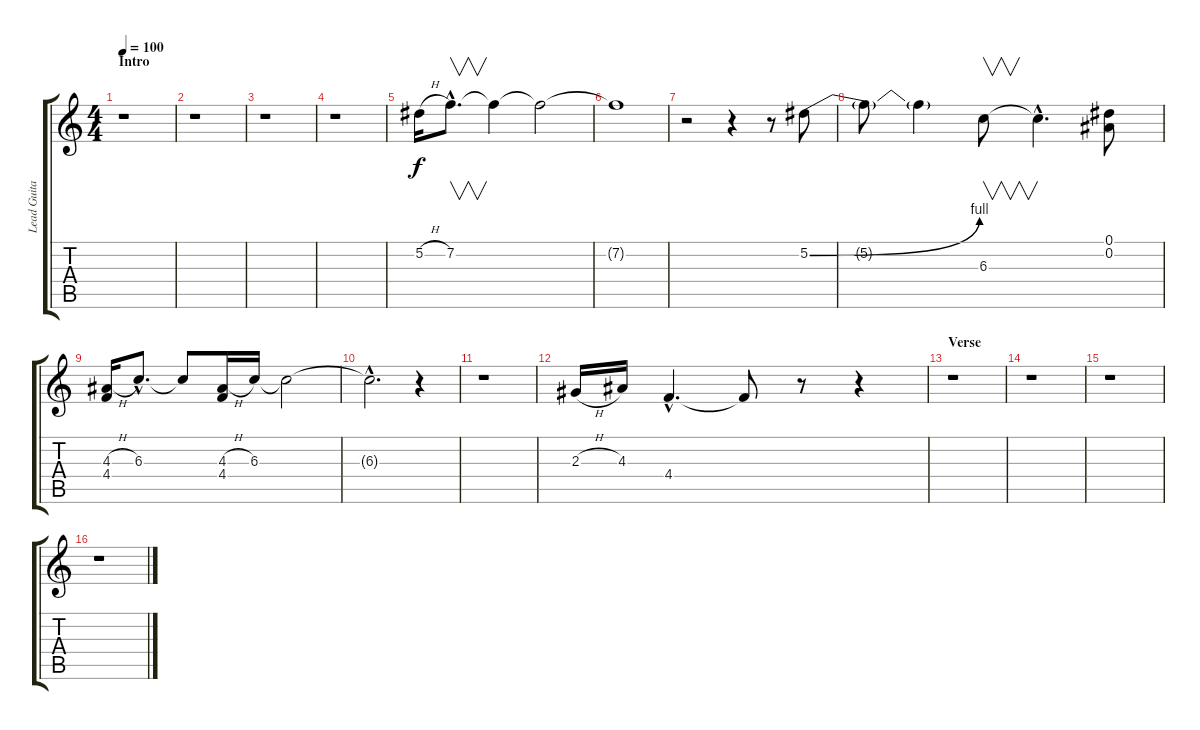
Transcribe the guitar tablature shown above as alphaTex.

\track ("Lead Guitar" "Lead Guita") {instrument overdrivenguitar}
\staff {score tabs}
\tuning (Eb4 Bb3 Gb3 Db3 Ab2 Eb2) {hide}
\ts (4 4)
\section ("" "Intro")
\tempo 100
\clef g2
\ks c
r.1{dy f instrument overdrivenguitar} |
r.1 |
r.1 |
r.1 |
5.2{h}.16 7.2{hac}.8{v d} 7.2{t}.4 7.2{t}.2 |
7.2{t}.1 |
r.2 r.4 r.8 5.2{be (bend 0 0 60 4)}.8 |
5.2{t}.8 5.2{t}.4 6.3.8{v} 6.3{hac t}.4{d} (0.1 0.2).8 |
(4.3{h} 4.4).16 6.3{hac}.8{d} 6.3{t}.8 (4.3{h} 4.4).16 6.3.16 6.3{t}.2 |
6.3{hac t}.2{d} r.4 |
r.1 |
2.3{h}.16 4.3.16 4.4{hac}.4{d} 4.4{t}.8 r.8 r.4 |
\section ("" "Verse")
r.1 |
r.1 |
r.1 |
r.1
